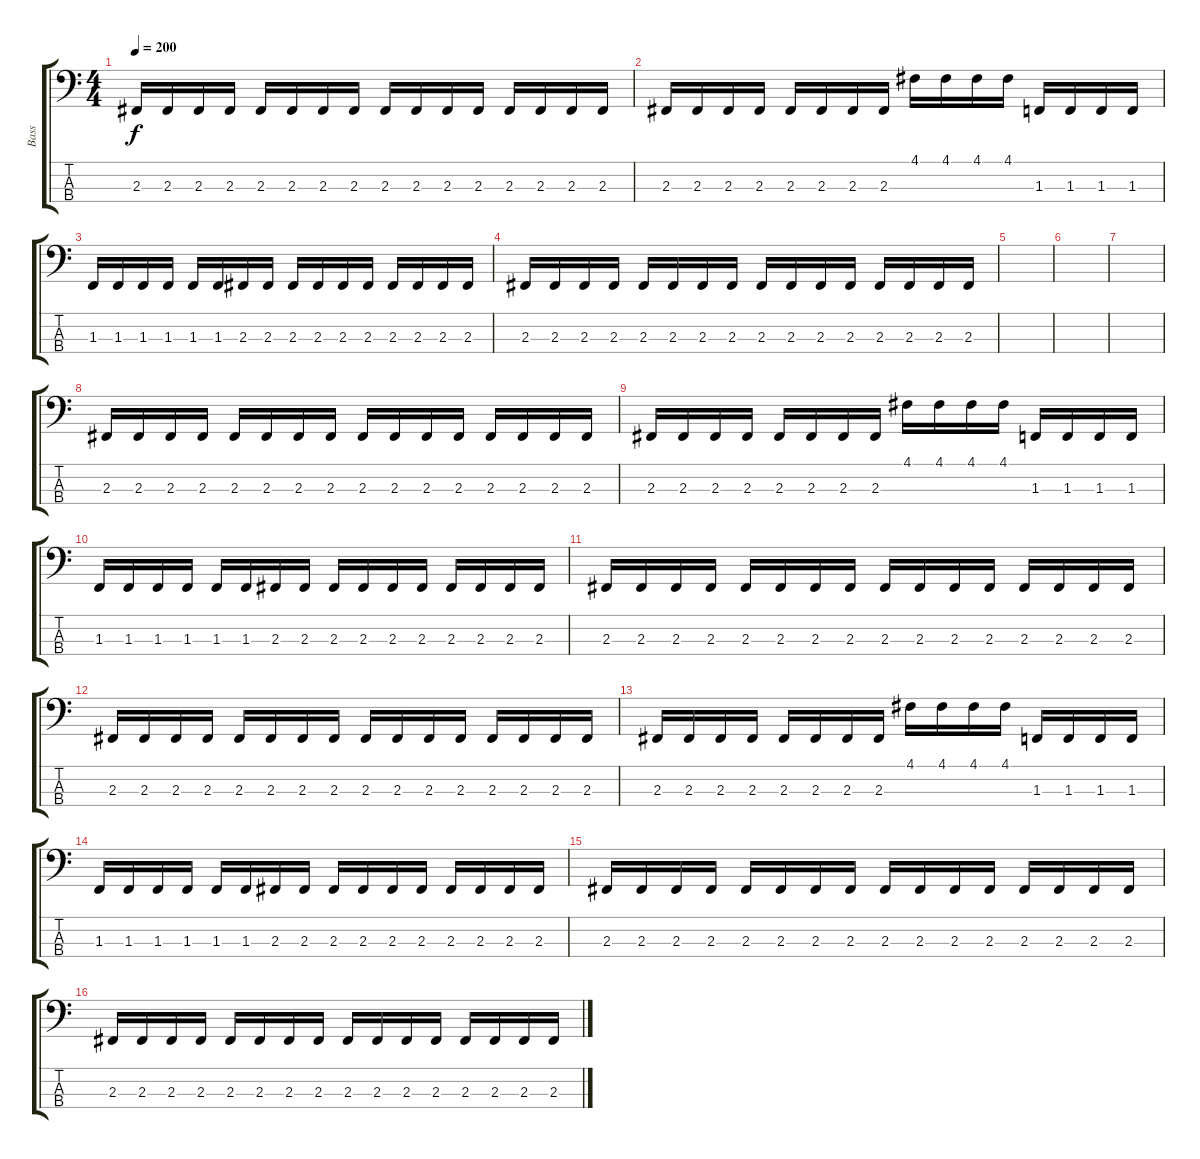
\track ("Bass" "Bass") {instrument electricbasspick}
\staff {score tabs}
\tuning (D2 A1 E1 B0) {hide}
\ts (4 4)
\tempo 200
\clef f4
\ks c
2.3.16{dy f} 2.3.16 2.3.16 2.3.16 2.3.16 2.3.16 2.3.16 2.3.16 2.3.16 2.3.16 2.3.16 2.3.16 2.3.16 2.3.16 2.3.16 2.3.16 |
2.3.16 2.3.16 2.3.16 2.3.16 2.3.16 2.3.16 2.3.16 2.3.16 4.1.16 4.1.16 4.1.16 4.1.16 1.3.16 1.3.16 1.3.16 1.3.16 |
1.3.16 1.3.16 1.3.16 1.3.16 1.3.16 1.3.16 2.3.16 2.3.16 2.3.16 2.3.16 2.3.16 2.3.16 2.3.16 2.3.16 2.3.16 2.3.16 |
2.3.16 2.3.16 2.3.16 2.3.16 2.3.16 2.3.16 2.3.16 2.3.16 2.3.16 2.3.16 2.3.16 2.3.16 2.3.16 2.3.16 2.3.16 2.3.16 |
|
|
|
2.3.16 2.3.16 2.3.16 2.3.16 2.3.16 2.3.16 2.3.16 2.3.16 2.3.16 2.3.16 2.3.16 2.3.16 2.3.16 2.3.16 2.3.16 2.3.16 |
2.3.16 2.3.16 2.3.16 2.3.16 2.3.16 2.3.16 2.3.16 2.3.16 4.1.16 4.1.16 4.1.16 4.1.16 1.3.16 1.3.16 1.3.16 1.3.16 |
1.3.16 1.3.16 1.3.16 1.3.16 1.3.16 1.3.16 2.3.16 2.3.16 2.3.16 2.3.16 2.3.16 2.3.16 2.3.16 2.3.16 2.3.16 2.3.16 |
2.3.16 2.3.16 2.3.16 2.3.16 2.3.16 2.3.16 2.3.16 2.3.16 2.3.16 2.3.16 2.3.16 2.3.16 2.3.16 2.3.16 2.3.16 2.3.16 |
2.3.16 2.3.16 2.3.16 2.3.16 2.3.16 2.3.16 2.3.16 2.3.16 2.3.16 2.3.16 2.3.16 2.3.16 2.3.16 2.3.16 2.3.16 2.3.16 |
2.3.16 2.3.16 2.3.16 2.3.16 2.3.16 2.3.16 2.3.16 2.3.16 4.1.16 4.1.16 4.1.16 4.1.16 1.3.16 1.3.16 1.3.16 1.3.16 |
1.3.16 1.3.16 1.3.16 1.3.16 1.3.16 1.3.16 2.3.16 2.3.16 2.3.16 2.3.16 2.3.16 2.3.16 2.3.16 2.3.16 2.3.16 2.3.16 |
2.3.16 2.3.16 2.3.16 2.3.16 2.3.16 2.3.16 2.3.16 2.3.16 2.3.16 2.3.16 2.3.16 2.3.16 2.3.16 2.3.16 2.3.16 2.3.16 |
2.3.16 2.3.16 2.3.16 2.3.16 2.3.16 2.3.16 2.3.16 2.3.16 2.3.16 2.3.16 2.3.16 2.3.16 2.3.16 2.3.16 2.3.16 2.3.16
